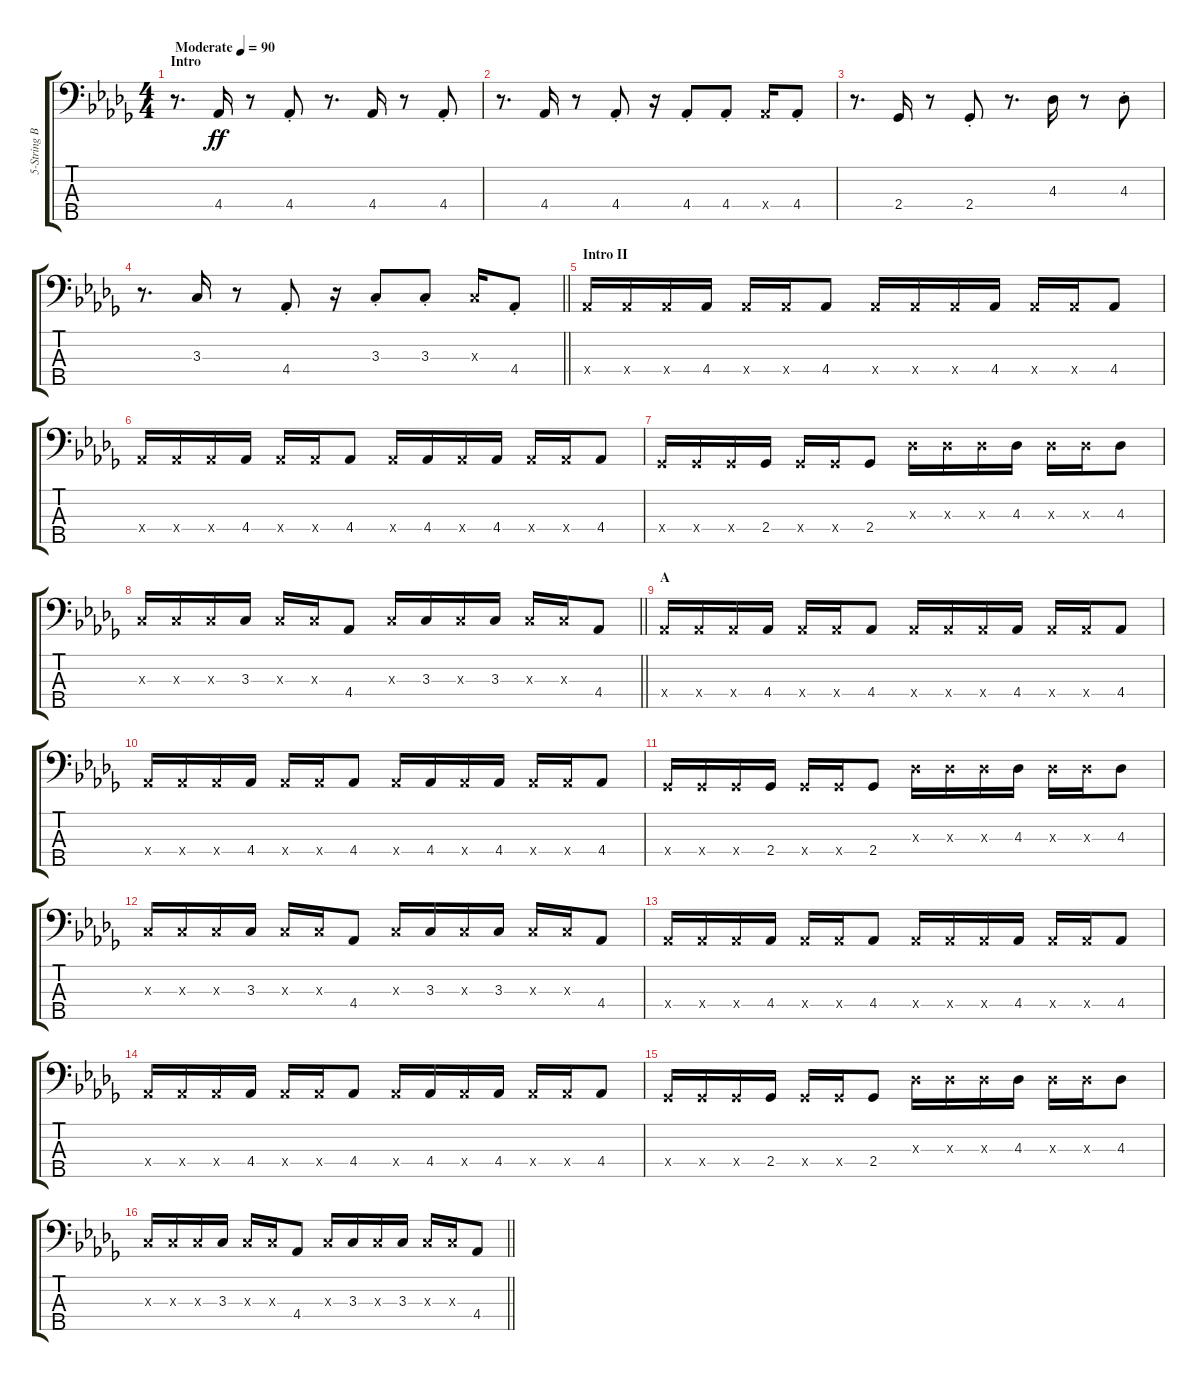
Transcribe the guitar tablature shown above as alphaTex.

\track ("5-String Bass" "5-String B") {instrument electricbassfinger}
\staff {score tabs}
\tuning (G2 D2 A1 E1 B0) {hide}
\ts (4 4)
\section ("" "Intro")
\tempo (90 "Moderate")
\clef f4
\ks db
r.8{d dy ff instrument electricbassfinger} 4.4.16 r.8 4.4{st}.8 r.8{d} 4.4.16 r.8 4.4{st}.8 |
r.8{d} 4.4.16 r.8 4.4{st}.8 r.16 4.4{st}.8 4.4{st}.8 4.4{x}.16 4.4{st}.8 |
r.8{d} 2.4.16 r.8 2.4{st}.8 r.8{d} 4.3.16 r.8 4.3{st}.8 |
\barLineRight lightlight
r.8{d} 3.3.16 r.8 4.4{st}.8 r.16 3.3{st}.8 3.3{st}.8 3.3{x}.16 4.4{st}.8 |
\section ("" "Intro II")
4.4{x}.16 4.4{x}.16 4.4{x}.16 4.4.16 4.4{x}.16 4.4{x}.16 4.4.8 4.4{x}.16 4.4{x}.16 4.4{x}.16 4.4.16 4.4{x}.16 4.4{x}.16 4.4.8 |
4.4{x}.16 4.4{x}.16 4.4{x}.16 4.4.16 4.4{x}.16 4.4{x}.16 4.4.8 4.4{x}.16 4.4.16 4.4{x}.16 4.4.16 4.4{x}.16 4.4{x}.16 4.4.8 |
2.4{x}.16 2.4{x}.16 2.4{x}.16 2.4.16 2.4{x}.16 2.4{x}.16 2.4.8 4.3{x}.16 4.3{x}.16 4.3{x}.16 4.3.16 4.3{x}.16 4.3{x}.16 4.3.8 |
\barLineRight lightlight
3.3{x}.16 3.3{x}.16 3.3{x}.16 3.3.16 3.3{x}.16 3.3{x}.16 4.4.8 3.3{x}.16 3.3.16 3.3{x}.16 3.3.16 3.3{x}.16 3.3{x}.16 4.4.8 |
\section ("" "A")
4.4{x}.16 4.4{x}.16 4.4{x}.16 4.4.16 4.4{x}.16 4.4{x}.16 4.4.8 4.4{x}.16 4.4{x}.16 4.4{x}.16 4.4.16 4.4{x}.16 4.4{x}.16 4.4.8 |
4.4{x}.16 4.4{x}.16 4.4{x}.16 4.4.16 4.4{x}.16 4.4{x}.16 4.4.8 4.4{x}.16 4.4.16 4.4{x}.16 4.4.16 4.4{x}.16 4.4{x}.16 4.4.8 |
2.4{x}.16 2.4{x}.16 2.4{x}.16 2.4.16 2.4{x}.16 2.4{x}.16 2.4.8 4.3{x}.16 4.3{x}.16 4.3{x}.16 4.3.16 4.3{x}.16 4.3{x}.16 4.3.8 |
3.3{x}.16 3.3{x}.16 3.3{x}.16 3.3.16 3.3{x}.16 3.3{x}.16 4.4.8 3.3{x}.16 3.3.16 3.3{x}.16 3.3.16 3.3{x}.16 3.3{x}.16 4.4.8 |
4.4{x}.16 4.4{x}.16 4.4{x}.16 4.4.16 4.4{x}.16 4.4{x}.16 4.4.8 4.4{x}.16 4.4{x}.16 4.4{x}.16 4.4.16 4.4{x}.16 4.4{x}.16 4.4.8 |
4.4{x}.16 4.4{x}.16 4.4{x}.16 4.4.16 4.4{x}.16 4.4{x}.16 4.4.8 4.4{x}.16 4.4.16 4.4{x}.16 4.4.16 4.4{x}.16 4.4{x}.16 4.4.8 |
2.4{x}.16 2.4{x}.16 2.4{x}.16 2.4.16 2.4{x}.16 2.4{x}.16 2.4.8 4.3{x}.16 4.3{x}.16 4.3{x}.16 4.3.16 4.3{x}.16 4.3{x}.16 4.3.8 |
\barLineRight lightlight
3.3{x}.16 3.3{x}.16 3.3{x}.16 3.3.16 3.3{x}.16 3.3{x}.16 4.4.8 3.3{x}.16 3.3.16 3.3{x}.16 3.3.16 3.3{x}.16 3.3{x}.16 4.4.8
